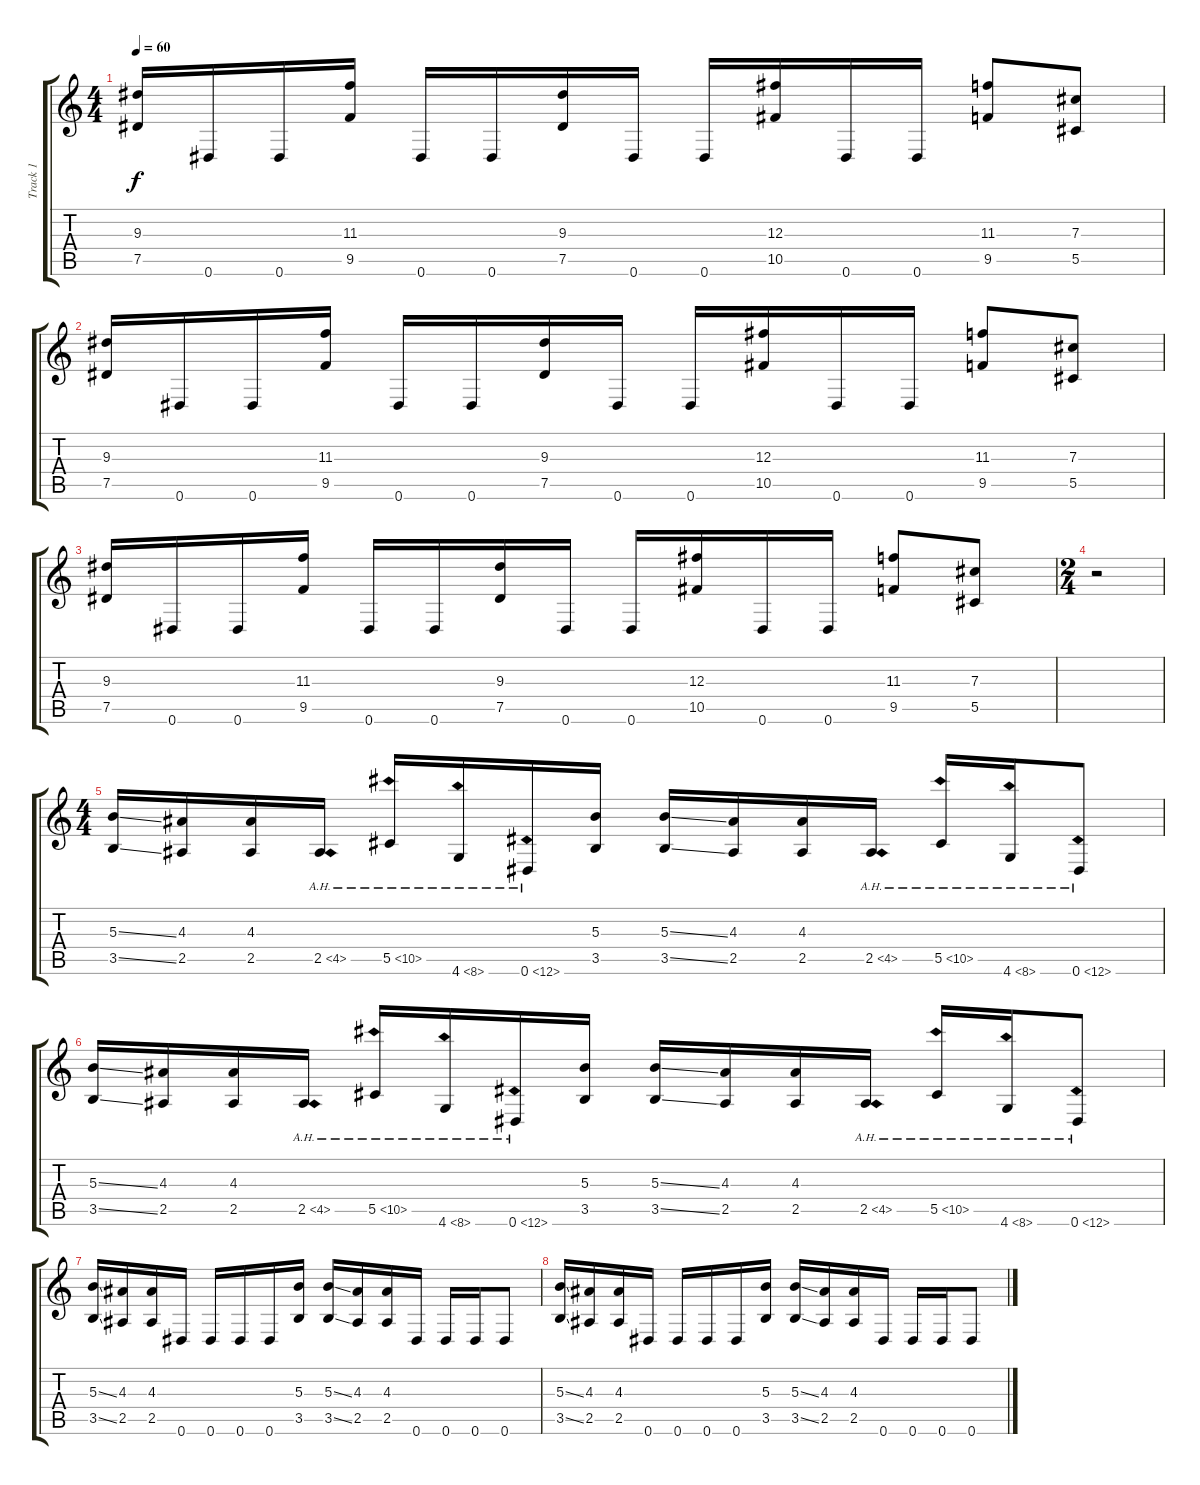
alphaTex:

\track ("Track 1" "Track 1") {instrument distortionguitar}
\staff {score tabs}
\tuning (Eb4 Bb3 Gb3 Db3 Ab2 Eb2) {hide}
\ts (4 4)
\tempo 60
\clef g2
\ks c
(9.3 7.5).16{dy f} 0.6.16 0.6.16 (11.3 9.5).16 0.6.16 0.6.16 (9.3 7.5).16 0.6.16 0.6.16 (12.3 10.5).16 0.6.16 0.6.16 (11.3 9.5).8 (7.3 5.5).8 |
(9.3 7.5).16 0.6.16 0.6.16 (11.3 9.5).16 0.6.16 0.6.16 (9.3 7.5).16 0.6.16 0.6.16 (12.3 10.5).16 0.6.16 0.6.16 (11.3 9.5).8 (7.3 5.5).8 |
(9.3 7.5).16 0.6.16 0.6.16 (11.3 9.5).16 0.6.16 0.6.16 (9.3 7.5).16 0.6.16 0.6.16 (12.3 10.5).16 0.6.16 0.6.16 (11.3 9.5).8 (7.3 5.5).8 |
\ts (2 4)
r.2 |
\ts (4 4)
(5.3{ss} 3.5{ss}).16 (4.3 2.5).16 (4.3 2.5).16 2.5{ah 2}.16 5.5{ah 5}.16 4.6{ah 4}.16 0.6{ah 12}.16 (5.3 3.5).16 (5.3{ss} 3.5{ss}).16 (4.3 2.5).16 (4.3 2.5).16 2.5{ah 2}.16 5.5{ah 5}.16 4.6{ah 4}.16 0.6{ah 12}.8 |
(5.3{ss} 3.5{ss}).16 (4.3 2.5).16 (4.3 2.5).16 2.5{ah 2}.16 5.5{ah 5}.16 4.6{ah 4}.16 0.6{ah 12}.16 (5.3 3.5).16 (5.3{ss} 3.5{ss}).16 (4.3 2.5).16 (4.3 2.5).16 2.5{ah 2}.16 5.5{ah 5}.16 4.6{ah 4}.16 0.6{ah 12}.8 |
(5.3{ss} 3.5{ss}).16 (4.3 2.5).16 (4.3 2.5).16 0.6.16 0.6.16 0.6.16 0.6.16 (5.3 3.5).16 (5.3{ss} 3.5{ss}).16 (4.3 2.5).16 (4.3 2.5).16 0.6.16 0.6.16 0.6.16 0.6.8 |
(5.3{ss} 3.5{ss}).16 (4.3 2.5).16 (4.3 2.5).16 0.6.16 0.6.16 0.6.16 0.6.16 (5.3 3.5).16 (5.3{ss} 3.5{ss}).16 (4.3 2.5).16 (4.3 2.5).16 0.6.16 0.6.16 0.6.16 0.6.8
